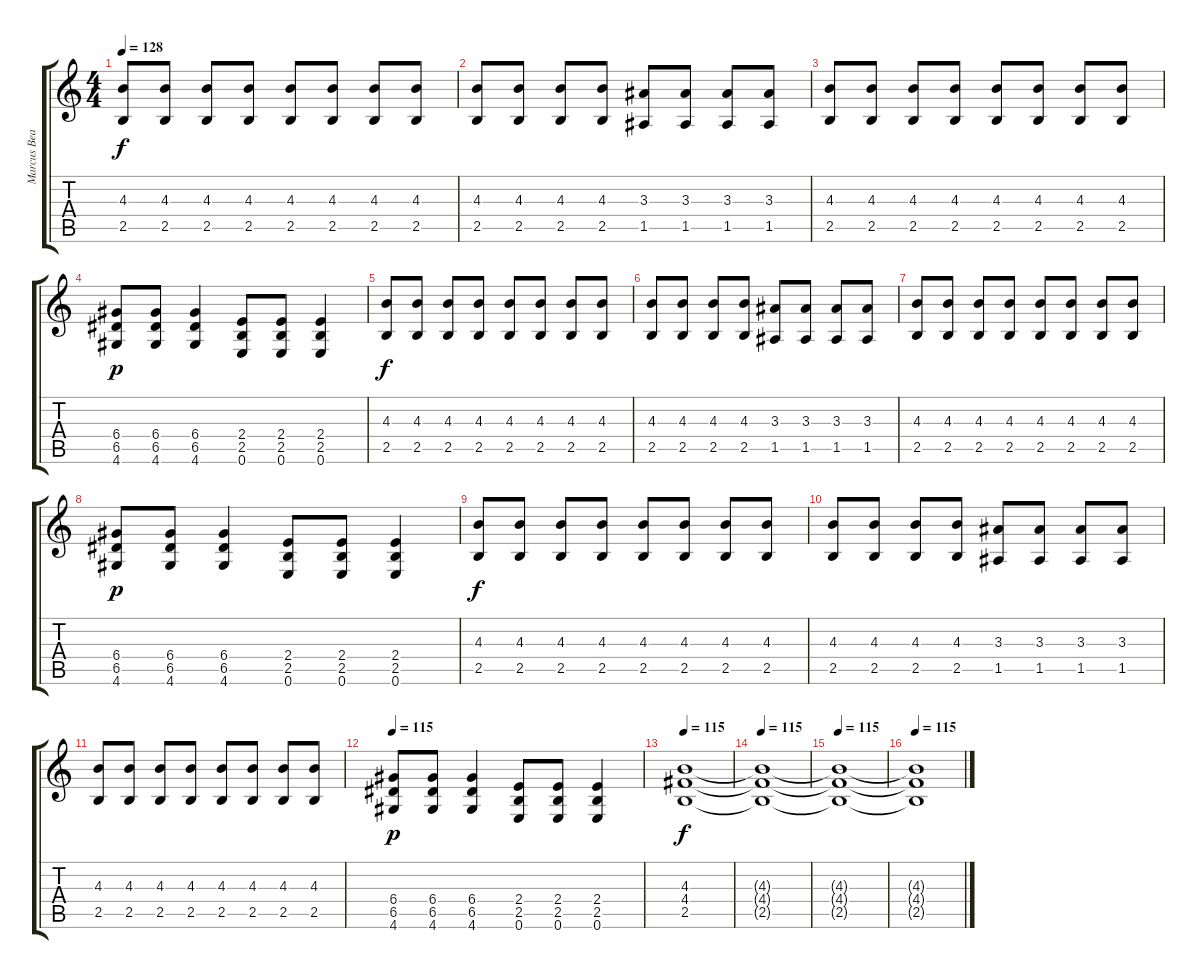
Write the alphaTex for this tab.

\track ("Marcus Beaumont " "Marcus Bea") {instrument distortionguitar}
\staff {score tabs}
\tuning (E4 B3 G3 D3 A2 E2) {hide}
\ts (4 4)
\tempo 128
\clef g2
\ks c
(4.3 2.5).8{dy f} (4.3 2.5).8 (4.3 2.5).8 (4.3 2.5).8 (4.3 2.5).8 (4.3 2.5).8 (4.3 2.5).8 (4.3 2.5).8 |
(4.3 2.5).8 (4.3 2.5).8 (4.3 2.5).8 (4.3 2.5).8 (3.3 1.5).8 (3.3 1.5).8 (3.3 1.5).8 (3.3 1.5).8 |
(4.3 2.5).8 (4.3 2.5).8 (4.3 2.5).8 (4.3 2.5).8 (4.3 2.5).8 (4.3 2.5).8 (4.3 2.5).8 (4.3 2.5).8 |
(6.4 6.5 4.6).8{dy p} (6.4 6.5 4.6).8 (6.4 6.5 4.6).4 (2.4 2.5 0.6).8 (2.4 2.5 0.6).8 (2.4 2.5 0.6).4 |
(4.3 2.5).8{dy f} (4.3 2.5).8 (4.3 2.5).8 (4.3 2.5).8 (4.3 2.5).8 (4.3 2.5).8 (4.3 2.5).8 (4.3 2.5).8 |
(4.3 2.5).8 (4.3 2.5).8 (4.3 2.5).8 (4.3 2.5).8 (3.3 1.5).8 (3.3 1.5).8 (3.3 1.5).8 (3.3 1.5).8 |
(4.3 2.5).8 (4.3 2.5).8 (4.3 2.5).8 (4.3 2.5).8 (4.3 2.5).8 (4.3 2.5).8 (4.3 2.5).8 (4.3 2.5).8 |
(6.4 6.5 4.6).8{dy p} (6.4 6.5 4.6).8 (6.4 6.5 4.6).4 (2.4 2.5 0.6).8 (2.4 2.5 0.6).8 (2.4 2.5 0.6).4 |
(4.3 2.5).8{dy f} (4.3 2.5).8 (4.3 2.5).8 (4.3 2.5).8 (4.3 2.5).8 (4.3 2.5).8 (4.3 2.5).8 (4.3 2.5).8 |
(4.3 2.5).8 (4.3 2.5).8 (4.3 2.5).8 (4.3 2.5).8 (3.3 1.5).8 (3.3 1.5).8 (3.3 1.5).8 (3.3 1.5).8 |
(4.3 2.5).8 (4.3 2.5).8 (4.3 2.5).8 (4.3 2.5).8 (4.3 2.5).8 (4.3 2.5).8 (4.3 2.5).8 (4.3 2.5).8 |
\tempo 115
(6.4 6.5 4.6).8{dy p} (6.4 6.5 4.6).8 (6.4 6.5 4.6).4 (2.4 2.5 0.6).8 (2.4 2.5 0.6).8 (2.4 2.5 0.6).4 |
\tempo 115
(4.3 4.4 2.5).1{dy f} |
\tempo 115
(4.3{t} 4.4{t} 2.5{t}).1 |
\tempo 115
(4.3{t} 4.4{t} 2.5{t}).1 |
\tempo 115
(4.3{t} 4.4{t} 2.5{t}).1
